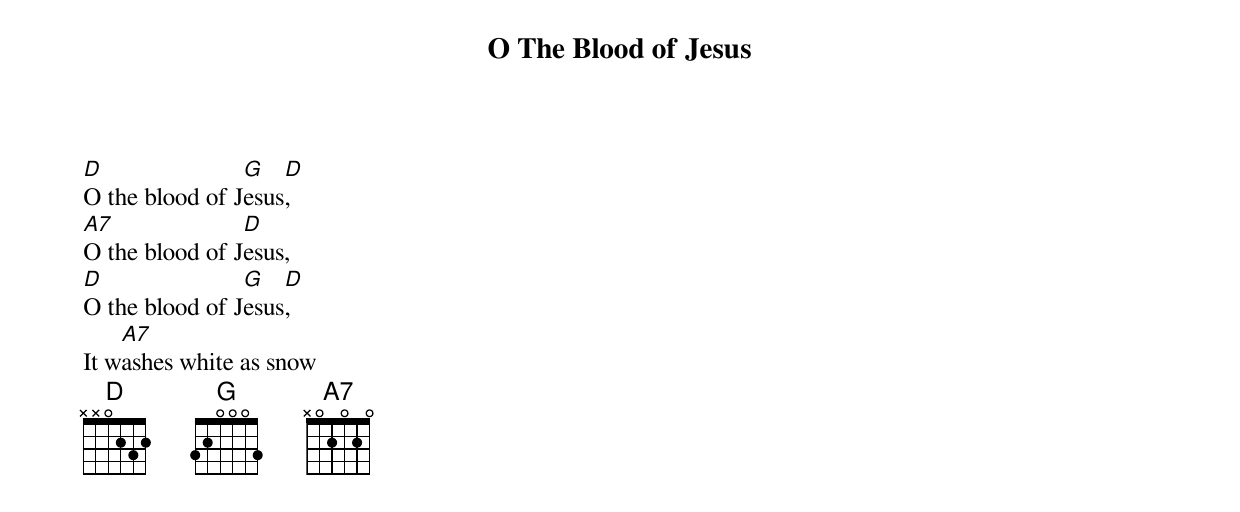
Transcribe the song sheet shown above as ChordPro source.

{title: O The Blood of Jesus}
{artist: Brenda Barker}
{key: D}

{start_of_verse}
[D]O the blood of J[G]esus[D],
[A7]O the blood of J[D]esus,
[D]O the blood of J[G]esus[D],
It w[A7]ashes white as snow
{end_of_verse}
